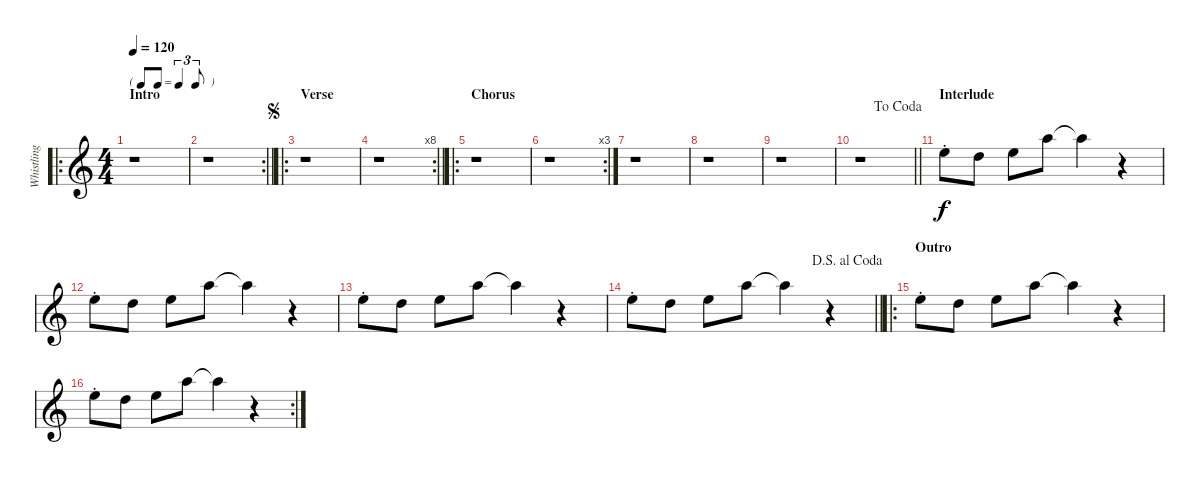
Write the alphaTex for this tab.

\track ("Whistling" "Whistling") {instrument whistle}
\staff {score}
\tuning (E5 B4 G4 D4 A3 E3) {hide}
\ro
\ts (4 4)
\tf triplet8th
\section ("" "Intro")
\tempo 120
\clef g2
\ks c
r.1{dy f instrument whistle} |
\rc 2
\barLineRight lightlight
r.1 |
\ro
\section ("" "Verse")
\jump segno
r.1 |
\rc 8
\barLineRight lightlight
r.1 |
\ro
\section ("" "Chorus")
r.1 |
\rc 3
r.1 |
r.1 |
r.1 |
r.1 |
\jump dacoda
\barLineRight lightlight
r.1 |
\section ("" "Interlude")
5.2{st}.8 3.2.8 0.1.8 5.1.8 5.1{t}.4 r.4 |
0.1{st}.8 3.2.8 0.1.8 5.1.8 5.1{t}.4 r.4 |
0.1{st}.8 3.2.8 0.1.8 5.1.8 5.1{t}.4 r.4 |
\jump dalsegnoalcoda
\barLineRight lightlight
0.1{st}.8 3.2.8 0.1.8 5.1.8 5.1{t}.4 r.4 |
\ro
\section ("" "Outro")
5.2{st}.8 3.2.8 0.1.8 5.1.8 5.1{t}.4 r.4 |
\rc 2
5.2{st}.8 3.2.8 0.1.8 5.1.8 5.1{t}.4 r.4
